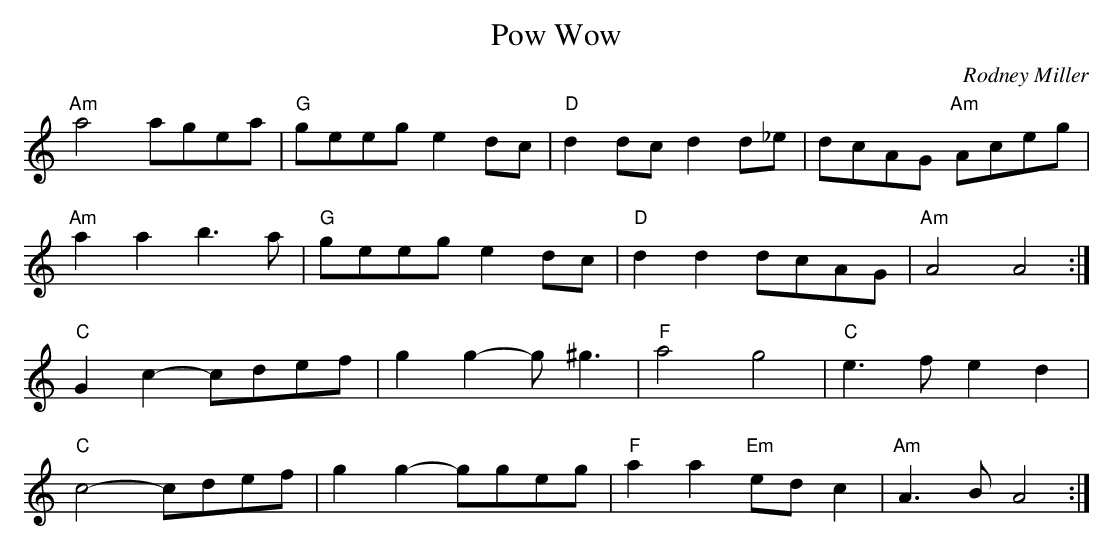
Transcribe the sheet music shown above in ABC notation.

X:1
T: Pow Wow
C: Rodney Miller
K: C
"Am"a4 agea|"G"geeg e2 dc|"D"d2 dc d2 d_e|dcAG "Am"Aceg|
"Am"a2 a2 b3a|"G"geeg e2 dc|"D"d2 d2 dcAG|"Am"A4 A4:|
"C"G2 c2-cdef|g2 g2-g^g3|"F"a4 g4|"C"e3f e2 d2|
"C"c4- cdef|g2 g2- ggeg|"F"a2 a2 "Em"ed c2|"Am"A3B A4:|
